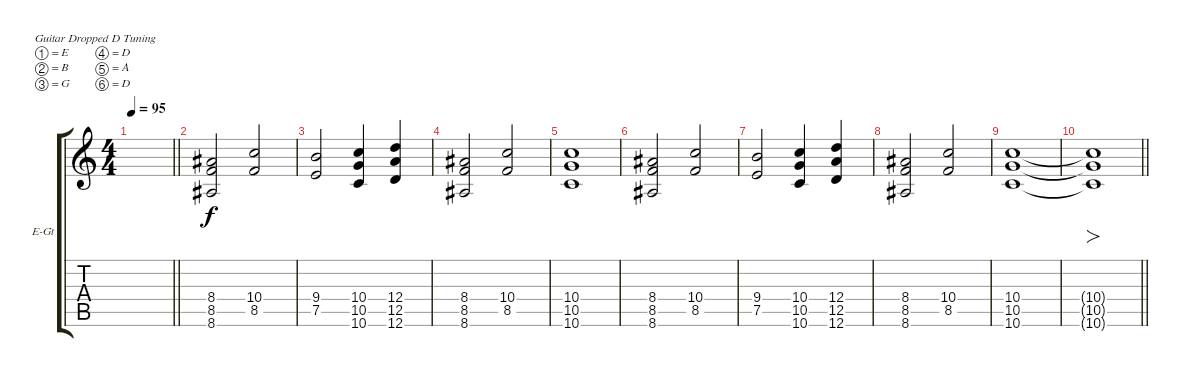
\bracketExtendMode groupsimilarinstruments
\firstSystemTrackNameOrientation horizontal
\otherSystemsTrackNameOrientation horizontal
\track ("Alex" "E-Gt") {instrument distortionguitar}
\staff {score tabs}
\tuning (E4 B3 G3 D3 A2 D2)
\ts (4 4)
\tempo 95
\clef g2
\barLineRight lightlight
\ks c
|
(8.4 8.5 8.6).2 (10.4 8.5).2 |
(9.4 7.5).2 (10.4 10.5 10.6).4 (12.4 12.5 12.6).4 |
(8.4 8.5 8.6).2 (10.4 8.5).2 |
(10.4 10.5 10.6).1 |
(8.4 8.5 8.6).2 (10.4 8.5).2 |
(9.4 7.5).2 (10.4 10.5 10.6).4 (12.4 12.5 12.6).4 |
(8.4 8.5 8.6).2 (10.4 8.5).2 |
(10.4 10.5 10.6).1 |
\barLineRight lightlight
(10.4{t} 10.5{t} 10.6{t}).1{fo}
